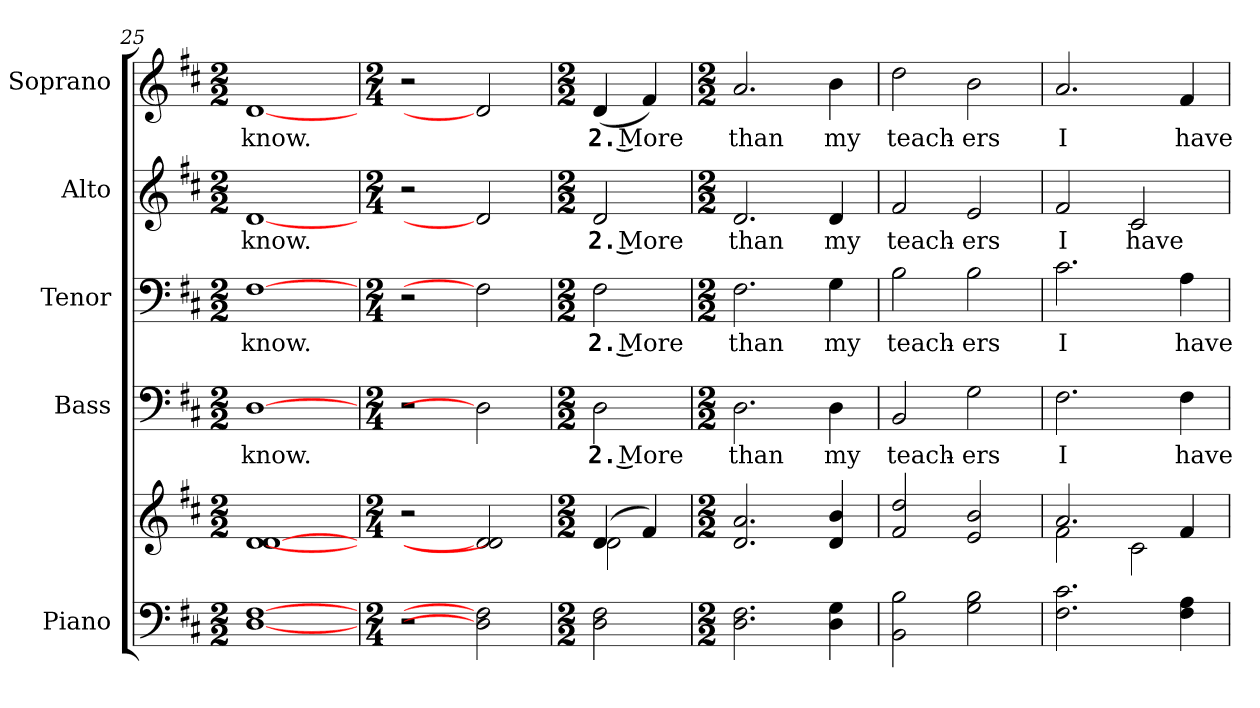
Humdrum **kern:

**kern	**kern	**kern	**text	**kern	**text	**kern	**text	**kern	**text
*part5	*part5	*part4	*part4	*part3	*part3	*part2	*part2	*part1	*part1
*staff6	*staff5	*staff4	*staff4	*staff3	*staff3	*staff2	*staff2	*staff1	*staff1
*I"Piano	*	*I"Bass	*	*I"Tenor	*	*I"Alto	*	*I"Soprano	*
*I'Pno.	*	*I'B.	*	*I'T.	*	*I'A.	*	*I'S.	*
!!LO:PB:g=z
*clefF4	*clefG2	*clefF4	*	*clefF4	*	*clefG2	*	*clefG2	*
*k[f#c#]	*k[f#c#]	*k[f#c#]	*	*k[f#c#]	*	*k[f#c#]	*	*k[f#c#]	*
*D:	*D:	*D:	*	*D:	*	*D:	*	*D:	*
*M2/2	*M2/2	*M2/2	*	*M2/2	*	*M2/2	*	*M2/2	*
=25	=25	=25	=25	=25	=25	=25	=25	=25	=25
!	!	!	!LO:LY:b:color=#000000	!	!	!	!	!	!
!	!	!	!	!	!LO:LY:b:color=#000000	!	!	!	!
!	!	!	!	!	!	!	!LO:LY:b:color=#000000	!	!
!	!	!	!	!	!	!	!	!	!LO:LY:b:color=#000000
[1Di [1F#i	[1di [1di	[1Di	know.	[1F#i	know.	[1di	know.	[1di	know.
=26	=26	=26	=26	=26	=26	=26	=26	=26	=26
*M2/4	*M2/4	*M2/4	*	*M2/4	*	*M2/4	*	*M2/4	*
2r	2r	2r	.	2r	.	2r	.	2r	.
2Di] 2F#i]	2di] 2di]	2Di]	.	2F#i]	.	2di]	.	2di]	.
=27	=27	=27	=27	=27	=27	=27	=27	=27	=27
*M2/2	*M2/2	*M2/2	*	*M2/2	*	*M2/2	*	*M2/2	*
*	*^	*	*	*	*	*	*	*	*
!	!	!	!	!LO:LY:b:color=#000000	!	!	!	!	!	!
!	!	!	!	!	!	!LO:LY:b:color=#000000	!	!	!	!
!	!	!	!	!	!	!	!	!LO:LY:b:color=#000000	!	!
!	!	!	!	!	!	!	!	!	!	!LO:LY:b:color=#000000
2Di\ 2F#i	(4di/	2di\	2Di\	2. More	2F#i\	2. More	2di/	2. More	(4di/	2. More
.	4f#i/)	.	.	.	.	.	.	.	4f#i/)	.
*	*v	*v	*	*	*	*	*	*	*	*
=28	=28	=28	=28	=28	=28	=28	=28	=28	=28
*M2/2	*M2/2	*M2/2	*	*M2/2	*	*M2/2	*	*M2/2	*
!	!	!	!LO:LY:b:color=#000000	!	!	!	!	!	!
!	!	!	!	!	!LO:LY:b:color=#000000	!	!	!	!
!	!	!	!	!	!	!	!LO:LY:b:color=#000000	!	!
!	!	!	!	!	!	!	!	!	!LO:LY:b:color=#000000
2.Di\ 2.F#i	2.di/ 2.ai	2.Di\	than	2.F#i\	than	2.di/	than	2.ai/	than
!	!	!	!LO:LY:b:color=#000000	!	!	!	!	!	!
!	!	!	!	!	!LO:LY:b:color=#000000	!	!	!	!
!	!	!	!	!	!	!	!LO:LY:b:color=#000000	!	!
!	!	!	!	!	!	!	!	!	!LO:LY:b:color=#000000
4Di\ 4Gi	4di/ 4bi	4Di\	my	4Gi\	my	4di/	my	4bi\	my
=29	=29	=29	=29	=29	=29	=29	=29	=29	=29
!	!	!	!LO:LY:b:color=#000000	!	!	!	!	!	!
!	!	!	!	!	!LO:LY:b:color=#000000	!	!	!	!
!	!	!	!	!	!	!	!LO:LY:b:color=#000000	!	!
!	!	!	!	!	!	!	!	!	!LO:LY:b:color=#000000
2BBi\ 2Bi	2f#i/ 2ddi	2BBi/	teach-	2Bi\	teach-	2f#i/	teach-	2ddi\	teach-
!	!	!	!LO:LY:b:color=#000000	!	!	!	!	!	!
!	!	!	!	!	!LO:LY:b:color=#000000	!	!	!	!
!	!	!	!	!	!	!	!LO:LY:b:color=#000000	!	!
!	!	!	!	!	!	!	!	!	!LO:LY:b:color=#000000
2Gi\ 2Bi	2ei/ 2bi	2Gi\	-ers	2Bi\	-ers	2ei/	-ers	2bi\	-ers
=30	=30	=30	=30	=30	=30	=30	=30	=30	=30
*	*^	*	*	*	*	*	*	*	*
!	!	!	!	!LO:LY:b:color=#000000	!	!	!	!	!	!
!	!	!	!	!	!	!LO:LY:b:color=#000000	!	!	!	!
!	!	!	!	!	!	!	!	!LO:LY:b:color=#000000	!	!
!	!	!	!	!	!	!	!	!	!	!LO:LY:b:color=#000000
2.F#i\ 2.c#i	2.ai/	2f#i\	2.F#i\	I	2.c#i\	I	2f#i/	I	2.ai/	I
!	!	!	!	!	!	!	!	!LO:LY:b:color=#000000	!	!
.	.	2c#i\	.	.	.	.	2c#i/	have	.	.
!	!	!	!	!LO:LY:b:color=#000000	!	!	!	!	!	!
!	!	!	!	!	!	!LO:LY:b:color=#000000	!	!	!	!
!	!	!	!	!	!	!	!	!	!	!LO:LY:b:color=#000000
4F#i\ 4Ai	4f#i/	.	4F#i\	have	4Ai\	have	.	.	4f#i/	have
*	*v	*v	*	*	*	*	*	*	*	*
=	=	=	=	=	=	=	=	=	=
*-	*-	*-	*-	*-	*-	*-	*-	*-	*-
